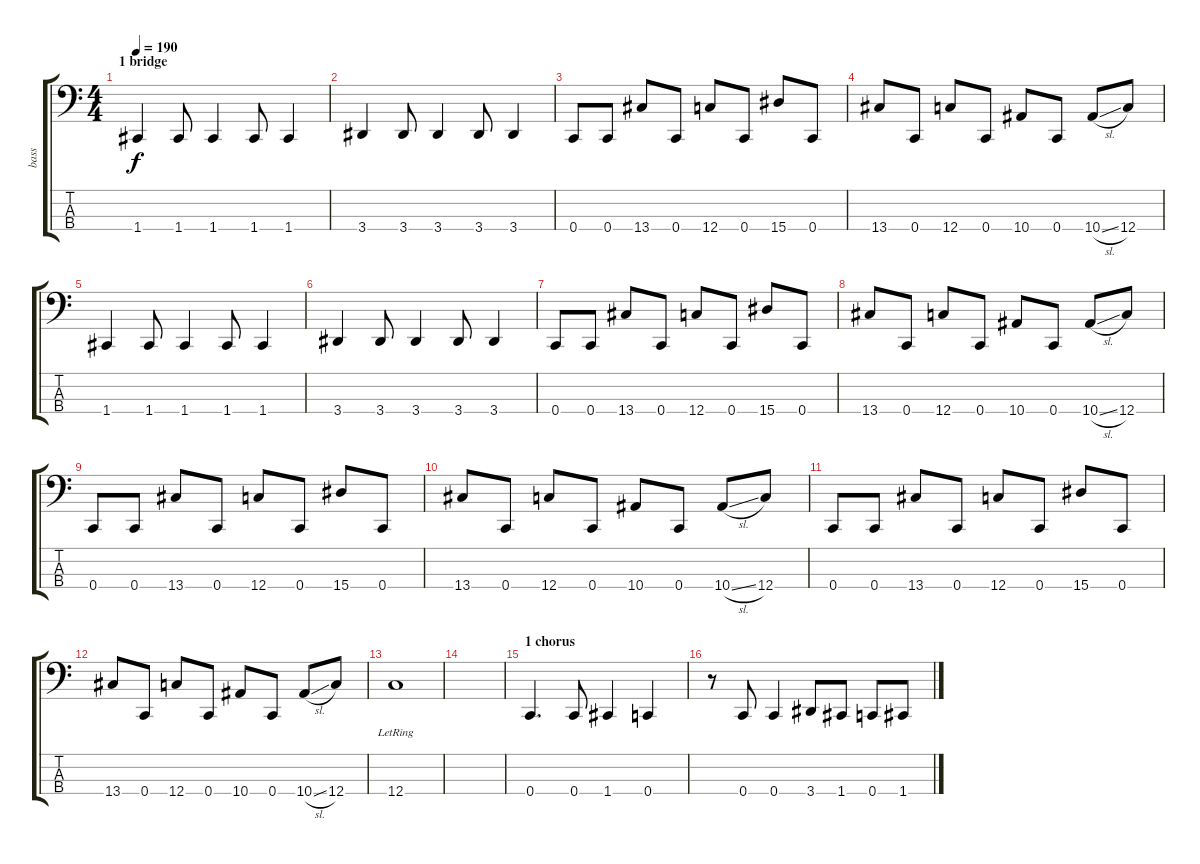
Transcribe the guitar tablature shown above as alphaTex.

\track ("bass" "bass") {instrument electricbasspick}
\staff {score tabs}
\tuning (F2 C2 G1 C1) {hide}
\ts (4 4)
\section ("" "1 bridge")
\tempo 190
\clef f4
\ks c
1.4.4{dy f} 1.4.8 1.4.4 1.4.8 1.4.4 |
3.4.4 3.4.8 3.4.4 3.4.8 3.4.4 |
0.4.8 0.4.8 13.4.8 0.4.8 12.4.8 0.4.8 15.4.8 0.4.8 |
13.4.8 0.4.8 12.4.8 0.4.8 10.4.8 0.4.8 10.4{sl}.8 12.4.8 |
1.4.4 1.4.8 1.4.4 1.4.8 1.4.4 |
3.4.4 3.4.8 3.4.4 3.4.8 3.4.4 |
0.4.8 0.4.8 13.4.8 0.4.8 12.4.8 0.4.8 15.4.8 0.4.8 |
13.4.8 0.4.8 12.4.8 0.4.8 10.4.8 0.4.8 10.4{sl}.8 12.4.8 |
0.4.8 0.4.8 13.4.8 0.4.8 12.4.8 0.4.8 15.4.8 0.4.8 |
13.4.8 0.4.8 12.4.8 0.4.8 10.4.8 0.4.8 10.4{sl}.8 12.4.8 |
0.4.8 0.4.8 13.4.8 0.4.8 12.4.8 0.4.8 15.4.8 0.4.8 |
13.4.8 0.4.8 12.4.8 0.4.8 10.4.8 0.4.8 10.4{sl}.8 12.4.8 |
12.4{lr}.1 |
|
\section ("" "1 chorus")
0.4.4{d} 0.4.8 1.4.4 0.4.4 |
r.8 0.4.8 0.4.4 3.4.8 1.4.8 0.4.8 1.4.8
